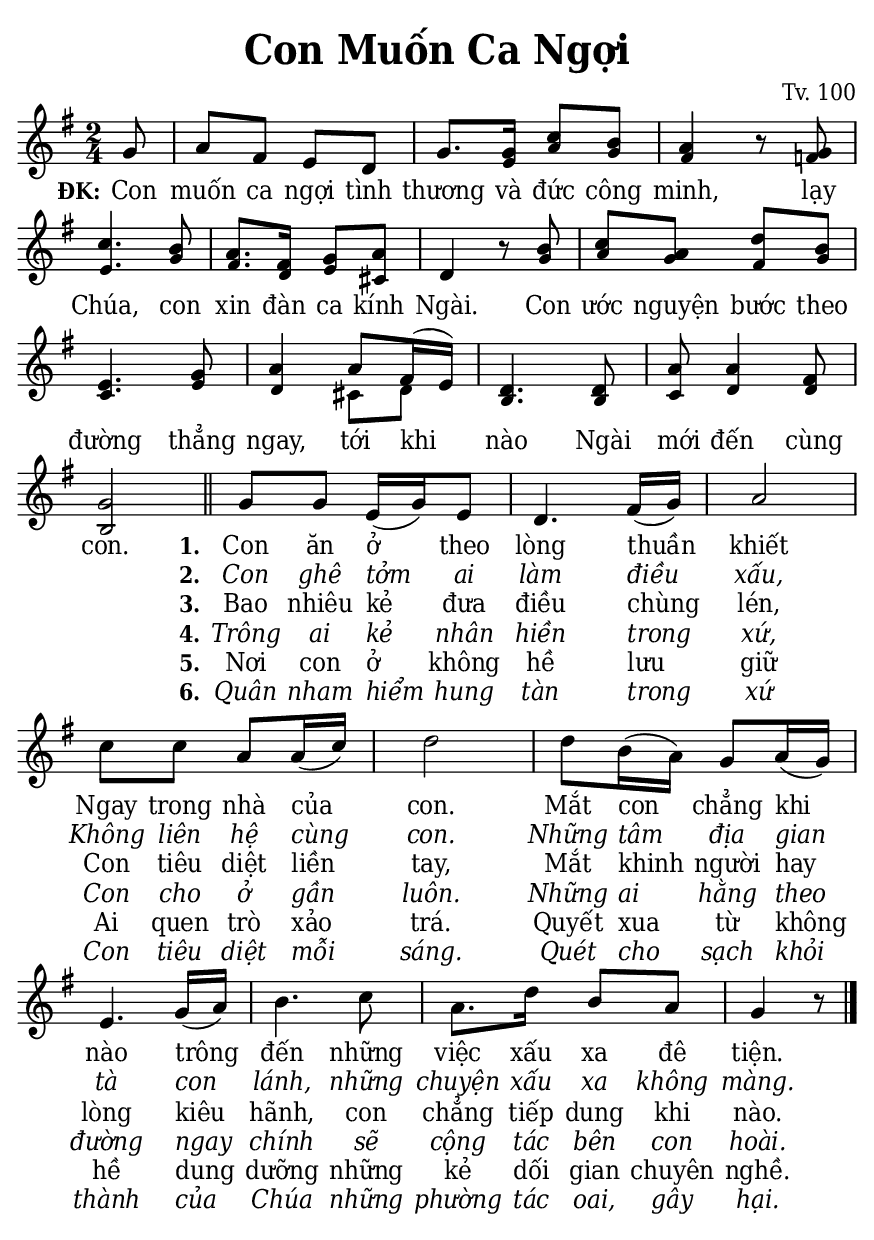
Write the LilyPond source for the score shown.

% Cài đặt chung\
\version "2.22.1"
\include "english.ly"

\header {
  title = \markup { \fontsize #1 "Con Muốn Ca Ngợi" }
  composer = "Tv. 100"
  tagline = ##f
}

% Nhạc phiên khúc
nhacPhienKhucSop = \relative c'' {
  \partial 8 g8 |
  a fs e d |
  g8. g16 c8 b |
  a4 r8 g |
  c4. b8 |
  a8. fs16 g8 a |
  d,4 r8 b' |
  c a d b |
  e,4. g8 |
  a4 a8 fs16 (e) |
  d4. d8 |
  a' a4 fs8 |
  g2 \bar "||"
  
  g8 g e16 (g) e8 |
  d4. fs16 (g) |
  a2 |
  c8 c a a16 (c) |
  d2 |
  d8 b16 (a) g8 a16 (g) |
  e4. g16 (a) |
  b4. c8 |
  a8. d16 b8 a |
  g4 r8 \bar "|."
}

nhacPhienKhucAlto = \relative c'' {
  g8 |
  a fs e d |
  g8. e16 a8 g |
  fs4 r8 f! |
  e4. g8 |
  fs8. d16 e8 cs |
  d4 r8 g |
  a g fs g |
  c,4. e8 |
  d4 cs8 [d] |
  b4. b8 |
  c d4 d8 |
  b2
}

% Lời phiên khúc
loiPhienKhucSop = \lyrics {
  \set stanza = "ĐK:"
  Con muốn ca ngợi tình thương và đức công minh,
  lạy Chúa, con xin đàn ca kính Ngài.
  Con ước nguyện bước theo đường thẳng ngay,
  tới khi nào Ngài mới đến cùng con.
  <<
    {
      \set stanza = "1."
      Con ăn ở theo lòng thuần khiết
      Ngay trong nhà của con.
      Mắt con chẳng khi nào trông đến
      những việc xấu xa đê tiện.
    }
    \new Lyrics {
	    \set associatedVoice = "beSop"
	    \set stanza = "2."
      \override Lyrics.LyricText.font-shape = #'italic
	    Con ghê tởm ai làm điều xấu,
	    Không liên hệ cùng con.
	    Những tâm địa gian tà con lánh,
	    những chuyện xấu xa không màng.
    }
    \new Lyrics {
	    \set associatedVoice = "beSop"
	    \set stanza = "3."
	    Bao nhiêu kẻ đưa điều chùng lén,
	    Con tiêu diệt liền tay,
	    Mắt khinh người hay lòng kiêu hãnh,
	    con chẳng tiếp dung khi nào.
    }
    \new Lyrics {
	    \set associatedVoice = "beSop"
	    \set stanza = "4."
      \override Lyrics.LyricText.font-shape = #'italic
	    Trông ai kẻ nhân hiền trong xứ,
	    Con cho ở gần luôn.
	    Những ai hằng theo đường ngay chính
	    sẽ cộng tác bên con hoài.
    }
    \new Lyrics {
	    \set associatedVoice = "beSop"
	    \set stanza = "5."
	    Nơi con ở không hề lưu giữ
	    Ai quen trò xảo trá.
	    Quyết xua từ không hề dung dưỡng
	    những kẻ dối gian chuyên nghề.
    }
    \new Lyrics {
	    \set associatedVoice = "beSop"
	    \set stanza = "6."
      \override Lyrics.LyricText.font-shape = #'italic
	    Quân nham hiểm hung tàn trong xứ
	    Con tiêu diệt mỗi sáng.
	    Quét cho sạch khỏi thành của Chúa
	    những phường tác oai, gây hại.
    }
  >>
}

% Dàn trang
\paper {
  #(set-paper-size "a5")
  top-margin = 3\mm
  bottom-margin = 3\mm
  left-margin = 3\mm
  right-margin = 3\mm
  indent = #0
  #(define fonts
	 (make-pango-font-tree "Deja Vu Serif Condensed"
	 		       "Deja Vu Serif Condensed"
			       "Deja Vu Serif Condensed"
			       (/ 20 20)))
  print-page-number = ##f
  page-count = #1
}

TongNhip = {
  \key g \major \time 2/4
  \set Timing.beamExceptions = #'()
  \set Timing.baseMoment = #(ly:make-moment 1/4)
}

% Đổi kích thước nốt cho bè phụ
notBePhu =
#(define-music-function (font-size music) (number? ly:music?)
   (for-some-music
     (lambda (m)
       (if (music-is-of-type? m 'rhythmic-event)
           (begin
             (set! (ly:music-property m 'tweaks)
                   (cons `(font-size . ,font-size)
                         (ly:music-property m 'tweaks)))
             #t)
           #f))
     music)
   music)

\score {
  \new ChoirStaff <<
    \new Staff \with {
        \consists "Merge_rests_engraver"
        printPartCombineTexts = ##f
      }
      <<
      \new Voice \TongNhip \partCombine 
        \nhacPhienKhucSop
        \notBePhu -1 { \nhacPhienKhucAlto }
      \new NullVoice = beSop \nhacPhienKhucSop
      \new Lyrics \lyricsto beSop \loiPhienKhucSop
      >>
  >>
  \layout {
    \override Lyrics.LyricSpace.minimum-distance = #1
    \override Score.BarNumber.break-visibility = ##(#f #f #f)
    \override Score.SpacingSpanner.uniform-stretching = ##t
  } 
}
